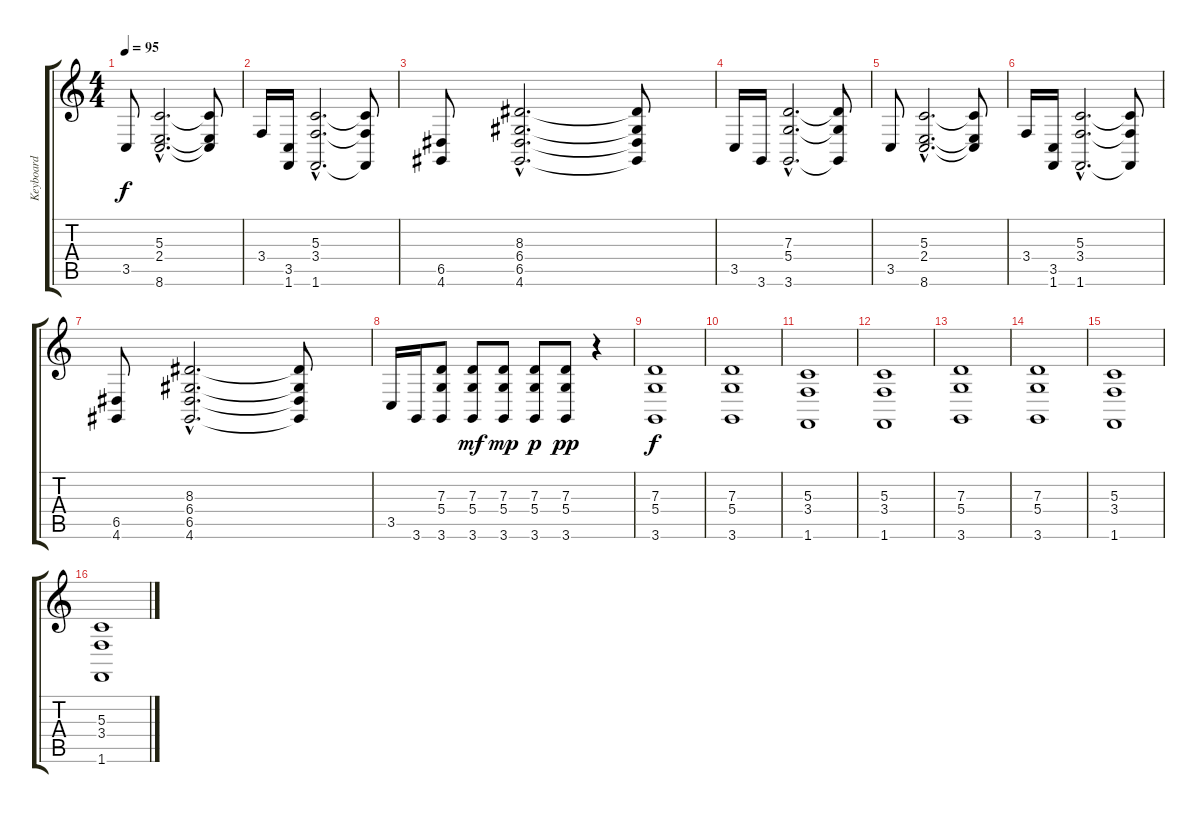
\track ("Keyboard" "Keyboard") {instrument harpsichord}
\staff {score tabs}
\tuning (E4 B3 G3 D3 A2 E2) {hide}
\ts (4 4)
\tempo 95
\clef g2
\ks c
3.5.8{dy f instrument harpsichord} (5.3{hac} 2.4{hac} 8.6{hac}).2{d} (5.3{t} 2.4{t} 8.6{t}).8 |
3.4.16 (3.5 1.6).16 (5.3{hac} 3.4{hac} 1.6{hac}).2{d} (5.3{t} 3.4{t} 1.6{t}).8 |
(6.5 4.6).8 (8.3{hac} 6.4{hac} 6.5{hac} 4.6{hac}).2{d} (8.3{t} 6.4{t} 6.5{t} 4.6{t}).8 |
3.5.16 3.6.16 (7.3{hac} 5.4{hac} 3.6{hac}).2{d} (7.3{t} 5.4{t} 3.6{t}).8 |
3.5.8 (5.3{hac} 2.4{hac} 8.6{hac}).2{d} (5.3{t} 2.4{t} 8.6{t}).8 |
3.4.16 (3.5 1.6).16 (5.3{hac} 3.4{hac} 1.6{hac}).2{d} (5.3{t} 3.4{t} 1.6{t}).8 |
(6.5 4.6).8 (8.3{hac} 6.4{hac} 6.5{hac} 4.6{hac}).2{d} (8.3{t} 6.4{t} 6.5{t} 4.6{t}).8 |
3.5.16 3.6.16 (7.3 5.4 3.6).8 (7.3 5.4 3.6).8{dy mf} (7.3 5.4 3.6).8{dy mp} (7.3 5.4 3.6).8{dy p} (7.3 5.4 3.6).8{dy pp} r.4 |
(7.3 5.4 3.6).1{dy f} |
(7.3 5.4 3.6).1 |
(5.3 3.4 1.6).1 |
(5.3 3.4 1.6).1 |
(7.3 5.4 3.6).1 |
(7.3 5.4 3.6).1 |
(5.3 3.4 1.6).1 |
(5.3 3.4 1.6).1
